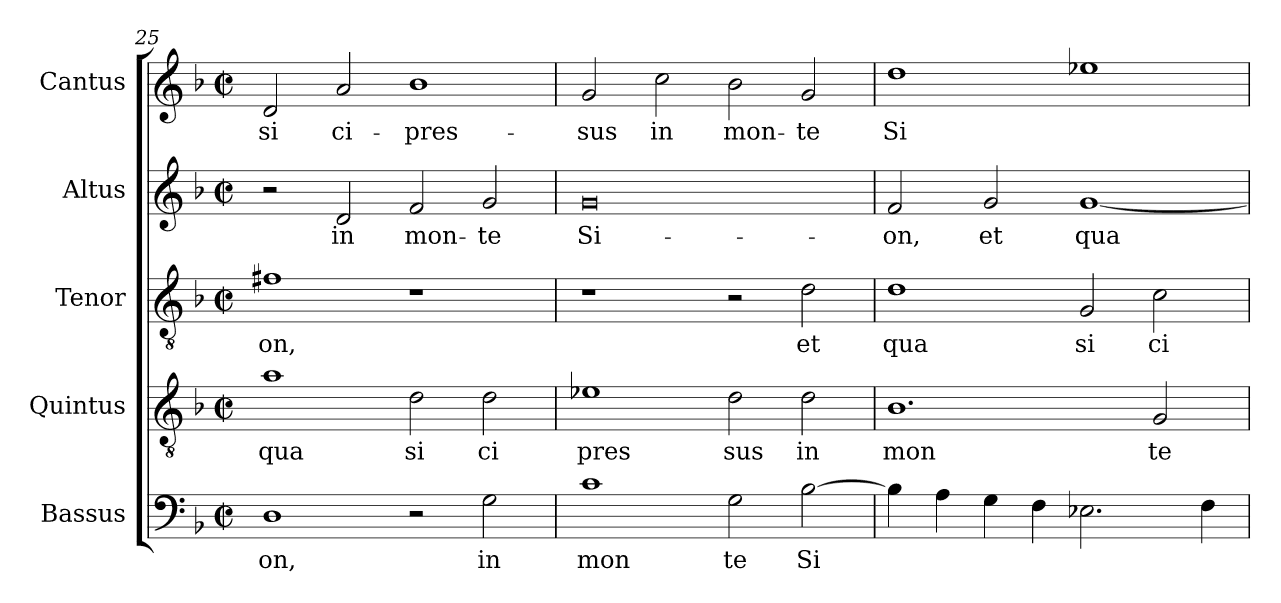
**kern	**text	**kern	**text	**kern	**text	**kern	**text	**kern	**text
*part5	*part5	*part4	*part4	*part3	*part3	*part2	*part2	*part1	*part1
*staff5	*staff5	*staff4	*staff4	*staff3	*staff3	*staff2	*staff2	*staff1	*staff1
*I"Bassus	*	*I"Quintus	*	*I"Tenor	*	*I"Altus	*	*I"Cantus	*
*clefF4	*	*clefGv2	*	*clefGv2	*	*clefG2	*	*clefG2	*
*k[b-]	*	*k[b-]	*	*k[b-]	*	*k[b-]	*	*k[b-]	*
*F:	*	*F:	*	*F:	*	*F:	*	*F:	*
*M2/2	*	*M2/2	*	*M2/2	*	*M2/2	*	*M2/2	*
*met(c|)	*	*met(c|)	*	*met(c|)	*	*met(c|)	*	*met(c|)	*
=25	=25	=25	=25	=25	=25	=25	=25	=25	=25
!	!LO:LY:b	!	!LO:LY:b	!	!LO:LY:b	!	!	!	!LO:LY:b:cj
1D	on,	1a	qua	1f#X	on,	2r	.	2d/	-si
!	!	!	!	!	!	!	!LO:LY:b:cj	!	!LO:LY:b:cj
.	.	.	.	.	.	2d/	in	2a/	ci-
!	!	!	!LO:LY:b	!	!	!	!LO:LY:b:cj	!	!LO:LY:b:cj
2r	.	2d\	si	1r	.	2f/	mon-	1b-	-pres-
!	!LO:LY:b	!	!LO:LY:b	!	!	!	!LO:LY:b:cj	!	!
2G\	in	2d\	ci	.	.	2g/	-te	.	.
=26	=26	=26	=26	=26	=26	=26	=26	=26	=26
!	!LO:LY:b	!	!LO:LY:b	!	!	!	!LO:LY:b:cj	!	!LO:LY:b:cj
1c	mon	1e-X	pres	1r	.	0g	Si-	2g/	-sus
!	!	!	!	!	!	!	!	!	!LO:LY:b:cj
.	.	.	.	.	.	.	.	2cc\	in
!	!LO:LY:b	!	!LO:LY:b	!	!	!	!	!	!LO:LY:b:cj
2G\	te	2d\	sus	2r	.	.	.	2b-\	mon-
!	!LO:LY:b	!	!LO:LY:b	!	!LO:LY:b	!	!	!	!LO:LY:b:cj
[<2B-\	Si	2d\	in	2d\	et	.	.	2g/	-te
!!LO:PB:g=z
=27	=27	=27	=27	=27	=27	=27	=27	=27	=27
!	!LO:LY:b	!	!LO:LY:b	!	!LO:LY:b	!	!LO:LY:b:cj	!	!LO:LY:b:cj
4B-\]	.	1.B-	mon	1d	qua	2f/	-on,	1dd	Si
!	!LO:LY:b	!	!	!	!	!	!	!	!
4A\	.	.	.	.	.	.	.	.	.
!	!LO:LY:b	!	!	!	!	!	!LO:LY:b:cj	!	!
4G\	.	.	.	.	.	2g/	et	.	.
!	!LO:LY:b	!	!	!	!	!	!	!	!
4F\	.	.	.	.	.	.	.	.	.
!	!LO:LY:b	!	!	!	!LO:LY:b	!	!LO:LY:b:cj	!	!LO:LY:b:cj
2.E-X\	.	.	.	2G/	si	[<1g	qua	1ee-X	.
!	!	!	!LO:LY:b	!	!LO:LY:b	!	!	!	!
.	.	2G/	te	2c\	ci	.	.	.	.
!	!LO:LY:b	!	!	!	!	!	!	!	!
4F\	.	.	.	.	.	.	.	.	.
=	=	=	=	=	=	=	=	=	=
*-	*-	*-	*-	*-	*-	*-	*-	*-	*-
